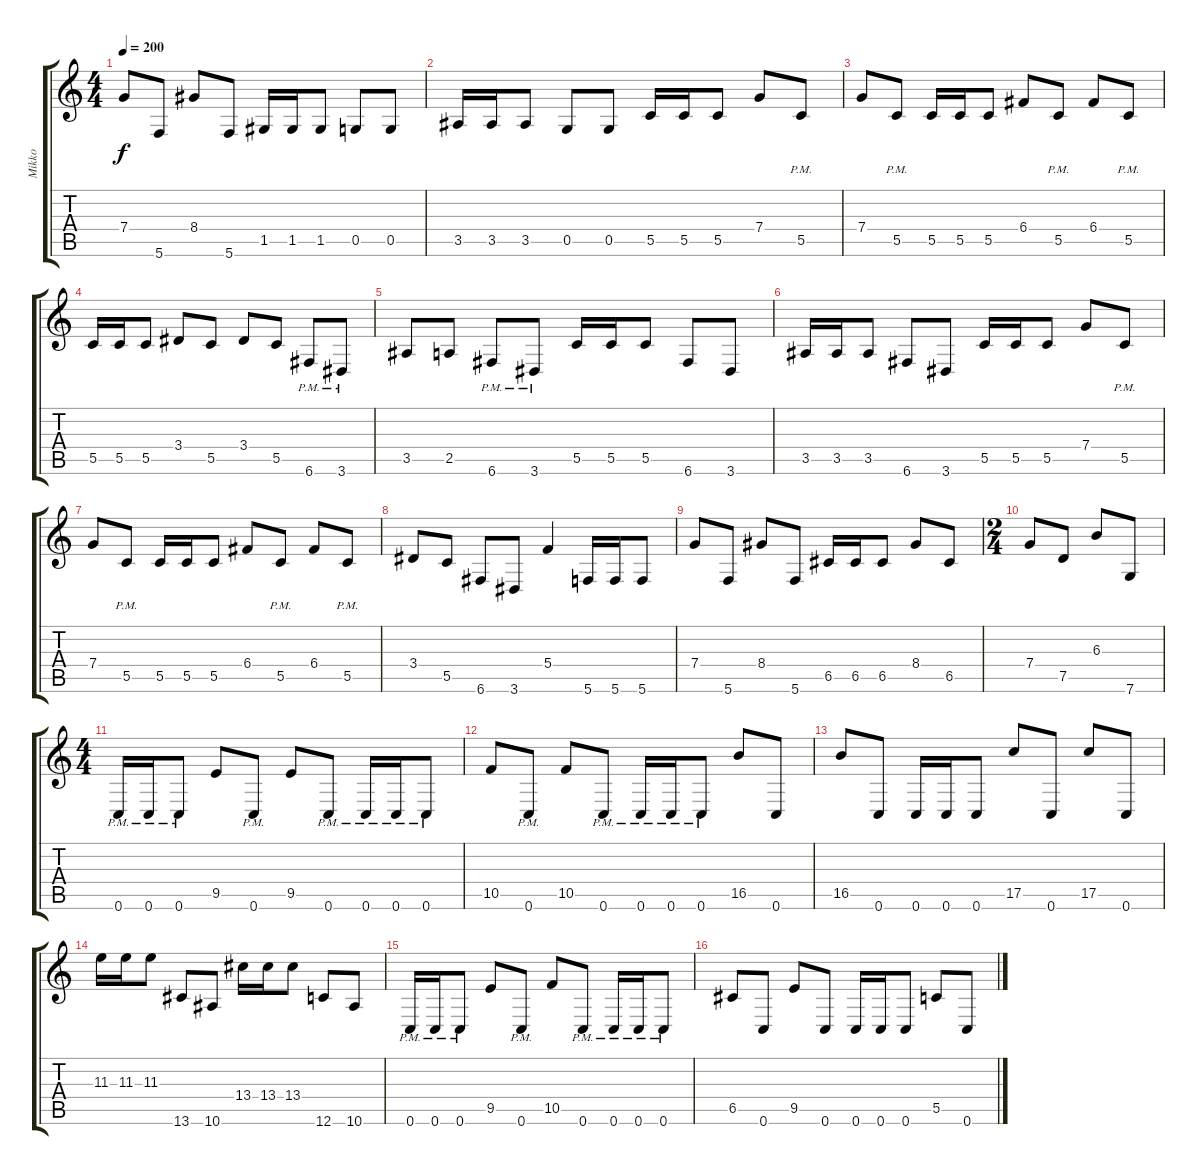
\track ("Mikko" "Mikko") {instrument distortionguitar}
\staff {score tabs}
\tuning (D4 A3 F3 C3 G2 C2) {hide}
\ts (4 4)
\tempo 200
\clef g2
\ks c
7.4.8{dy f} 5.6.8 8.4.8 5.6.8 1.5.16 1.5.16 1.5.8 0.5.8 0.5.8 |
3.5.16 3.5.16 3.5.8 0.5.8 0.5.8 5.5.16 5.5.16 5.5.8 7.4.8 5.5{pm}.8 |
7.4.8 5.5{pm}.8 5.5.16 5.5.16 5.5.8 6.4.8 5.5{pm}.8 6.4.8 5.5{pm}.8 |
5.5.16 5.5.16 5.5.8 3.4.8 5.5.8 3.4.8 5.5.8 6.6{pm}.8 3.6{pm}.8 |
3.5.8 2.5.8 6.6{pm}.8 3.6{pm}.8 5.5.16 5.5.16 5.5.8 6.6.8 3.6.8 |
3.5.16 3.5.16 3.5.8 6.6.8 3.6.8 5.5.16 5.5.16 5.5.8 7.4.8 5.5{pm}.8 |
7.4.8 5.5{pm}.8 5.5.16 5.5.16 5.5.8 6.4.8 5.5{pm}.8 6.4.8 5.5{pm}.8 |
3.4.8 5.5.8 6.6.8 3.6.8 5.4.4 5.6.16 5.6.16 5.6.8 |
7.4.8 5.6.8 8.4.8 5.6.8 6.5.16 6.5.16 6.5.8 8.4.8 6.5.8 |
\ts (2 4)
7.4.8 7.5.8 6.3.8 7.6.8 |
\ts (4 4)
0.6{pm}.16 0.6{pm}.16 0.6{pm}.8 9.5.8 0.6{pm}.8 9.5.8 0.6{pm}.8 0.6{pm}.16 0.6{pm}.16 0.6{pm}.8 |
10.5.8 0.6{pm}.8 10.5.8 0.6{pm}.8 0.6{pm}.16 0.6{pm}.16 0.6{pm}.8 16.5.8 0.6.8 |
16.5.8 0.6.8 0.6.16 0.6.16 0.6.8 17.5.8 0.6.8 17.5.8 0.6.8 |
11.3.16 11.3.16 11.3.8 13.6.8 10.6.8 13.4.16 13.4.16 13.4.8 12.6.8 10.6.8 |
0.6{pm}.16 0.6{pm}.16 0.6{pm}.8 9.5.8 0.6{pm}.8 10.5.8 0.6{pm}.8 0.6{pm}.16 0.6{pm}.16 0.6{pm}.8 |
6.5.8 0.6.8 9.5.8 0.6.8 0.6.16 0.6.16 0.6.8 5.5.8 0.6.8
